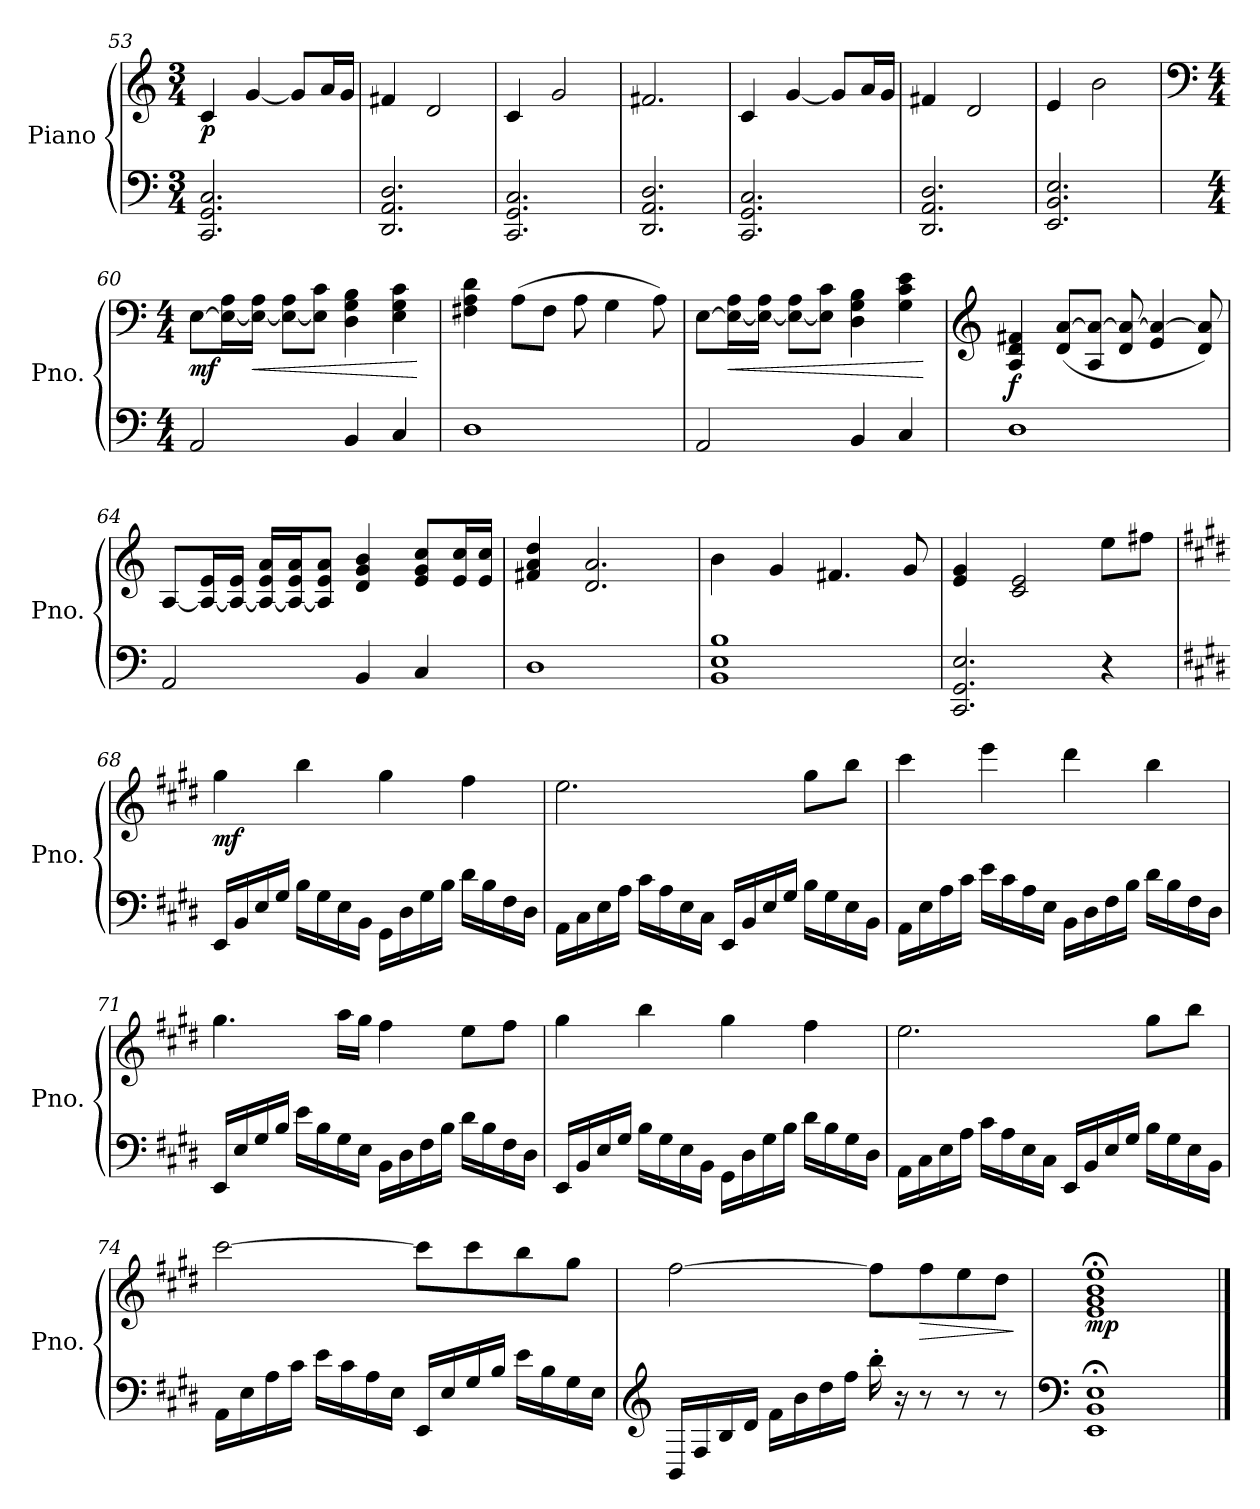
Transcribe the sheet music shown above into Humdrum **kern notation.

**kern	**kern	**dynam
*part1	*part1	*part1
*staff2	*staff1	*staff1/2
*I"Piano	*	*
*I'Pno.	*	*
*clefF4	*clefG2	*
*k[]	*k[]	*
*M3/4	*M3/4	*
*MM76	*MM76	*
=53	=53	=53
!	!	!LO:DY:b
2.CC/ 2.GG/ 2.C/	4c/	p
.	[4g/	.
.	8g/L]	.
.	16a/L	.
.	16g/JJ	.
!!LO:PB:g=z
=54	=54	=54
2.DD/ 2.AA/ 2.D/	4f#X/	.
.	2d/	.
=55	=55	=55
2.CC/ 2.GG/ 2.C/	4c/	.
.	2g/	.
=56	=56	=56
2.DD/ 2.AA/ 2.D/	2.f#X/	.
=57	=57	=57
2.CC/ 2.GG/ 2.C/	4c/	.
.	[4g/	.
.	8g/L]	.
.	16a/L	.
.	16g/JJ	.
=58	=58	=58
2.DD/ 2.AA/ 2.D/	4f#X/	.
.	2d/	.
=59	=59	=59
2.EE/ 2.BB/ 2.E/	4e/	.
.	2b\	.
=60	=60	=60
*	*clefF4	*
*M4/4	*M4/4	*
*	*MM63	*
!	!	!LO:DY:b
2AA/	[8E\L	mf
.	16E\_ 16A\L	.
!	!	!LO:HP:b
.	16E\_ 16A\JJ	<
.	8E\_ 8A\L	.
.	8E\] 8c\J	.
4BB/	4D\ 4G\ 4B\	.
4C/	4E\ 4G\ 4c\	.
.	.	[
=61	=61	=61
1D	4F#X\ 4A\ 4d\	.
.	(8A\L	.
.	8F#\J	.
.	8A\	.
.	4G\	.
.	8A\)	.
!!LO:LB:g=z
=62	=62	=62
2AA/	[8E\L	.
!	!	!LO:HP:b
.	16E\_ 16A\L	<
.	16E\_ 16A\JJ	.
.	8E\_ 8A\L	.
.	8E\] 8c\J	.
4BB/	4D\ 4G\ 4B\	.
4C/	4G\ 4c\ 4e\	.
.	.	[
=63	=63	=63
*	*clefG2	*
!	!	!LO:DY:b
1D	4A/ 4d/ 4f#X/	f
.	(8d/ [8a/L	.
.	8A/ 8a/_J	.
.	8d/ 8a/_	.
.	4e/ 4a/_	.
.	8d/ 8a/])	.
=64	=64	=64
2AA/	[8A/L	.
.	16A/_ 16e/L	.
.	16A/_ 16e/JJ	.
.	16A/_ 16e/ 16a/LL	.
.	16A/_ 16e/ 16a/J	.
.	8A/] 8e/ 8a/J	.
4BB/	4d/ 4g/ 4b/	.
4C/	8e/ 8g/ 8cc/L	.
.	16e/ 16cc/L	.
.	16e/ 16cc/JJ	.
=65	=65	=65
1D	4f#X/ 4a/ 4dd/	.
.	2.d/ 2.a/	.
=66	=66	=66
1BB 1E 1B	4b\	.
.	4g/	.
.	4.f#X/	.
.	8g/	.
!!LO:LB:g=z
=67	=67	=67
2.CC/ 2.GG/ 2.E/	4e/ 4g/	.
.	2c/ 2e/	.
4r	8ee\L	.
.	8ff#X\J	.
=68	=68	=68
*k[f#c#g#d#]	*k[f#c#g#d#]	*
*	*MM78	*
!	!	!LO:DY:b
16EE/LL	4gg#\	mf
16BB/	.	.
16E/	.	.
16G#/JJ	.	.
16B\LL	4bb\	.
16G#\	.	.
16E\	.	.
16BB\JJ	.	.
16GG#\LL	4gg#\	.
16D#\	.	.
16G#\	.	.
16B\JJ	.	.
16d#\LL	4ff#\	.
16B\	.	.
16F#\	.	.
16D#\JJ	.	.
=69	=69	=69
16AA\LL	2.ee\	.
16C#\	.	.
16E\	.	.
16A\JJ	.	.
16c#\LL	.	.
16A\	.	.
16E\	.	.
16C#\JJ	.	.
16EE/LL	.	.
16BB/	.	.
16E/	.	.
16G#/JJ	.	.
16B\LL	8gg#\L	.
16G#\	.	.
16E\	8bb\J	.
16BB\JJ	.	.
!!LO:LB:g=z
=70	=70	=70
16AA\LL	4ccc#\	.
16E\	.	.
16A\	.	.
16c#\JJ	.	.
16e\LL	4eee\	.
16c#\	.	.
16A\	.	.
16E\JJ	.	.
16BB\LL	4ddd#\	.
16D#\	.	.
16F#\	.	.
16B\JJ	.	.
16d#\LL	4bb\	.
16B\	.	.
16F#\	.	.
16D#\JJ	.	.
=71	=71	=71
16EE/LL	4.gg#\	.
16E/	.	.
16G#/	.	.
16B/JJ	.	.
16e\LL	.	.
16B\	.	.
16G#\	16aa\LL	.
16E\JJ	16gg#\JJ	.
16BB\LL	4ff#\	.
16D#\	.	.
16F#\	.	.
16B\JJ	.	.
16d#\LL	8ee\L	.
16B\	.	.
16F#\	8ff#\J	.
16D#\JJ	.	.
!!LO:LB:g=z
=72	=72	=72
16EE/LL	4gg#\	.
16BB/	.	.
16E/	.	.
16G#/JJ	.	.
16B\LL	4bb\	.
16G#\	.	.
16E\	.	.
16BB\JJ	.	.
16GG#\LL	4gg#\	.
16D#\	.	.
16G#\	.	.
16B\JJ	.	.
16d#\LL	4ff#\	.
16B\	.	.
16G#\	.	.
16D#\JJ	.	.
=73	=73	=73
16AA\LL	2.ee\	.
16C#\	.	.
16E\	.	.
16A\JJ	.	.
16c#\LL	.	.
16A\	.	.
16E\	.	.
16C#\JJ	.	.
16EE/LL	.	.
16BB/	.	.
16E/	.	.
16G#/JJ	.	.
16B\LL	8gg#\L	.
16G#\	.	.
16E\	8bb\J	.
16BB\JJ	.	.
!!LO:LB:g=z
=74	=74	=74
16AA\LL	[2ccc#\	.
16E\	.	.
16A\	.	.
16c#\JJ	.	.
16e\LL	.	.
16c#\	.	.
16A\	.	.
16E\JJ	.	.
16EE/LL	8ccc#\L]	.
16E/	.	.
16G#/	8ccc#\	.
16B/JJ	.	.
16e\LL	8bb\	.
16B\	.	.
16G#\	8gg#\J	.
16E\JJ	.	.
=75	=75	=75
*clefG2	*	*
16BB/LL	[2ff#\	.
16F#/	.	.
16B/	.	.
16d#/JJ	.	.
16f#\LL	.	.
16b\	.	.
16dd#\	.	.
16ff#\JJ	.	.
16bb'\	8ff#\L]	.
16r	.	.
!	!	!LO:HP:b
8r	8ff#\	>
8r	8ee\	.
8r	8dd#\J	.
.	.	]
=76	=76	=76
*clefF4	*	*
!	!	!LO:DY:b
1EE;< 1BB;< 1E;<	1e;< 1g#;< 1b;< 1ee;<	mp
==	==	==
*-	*-	*-
